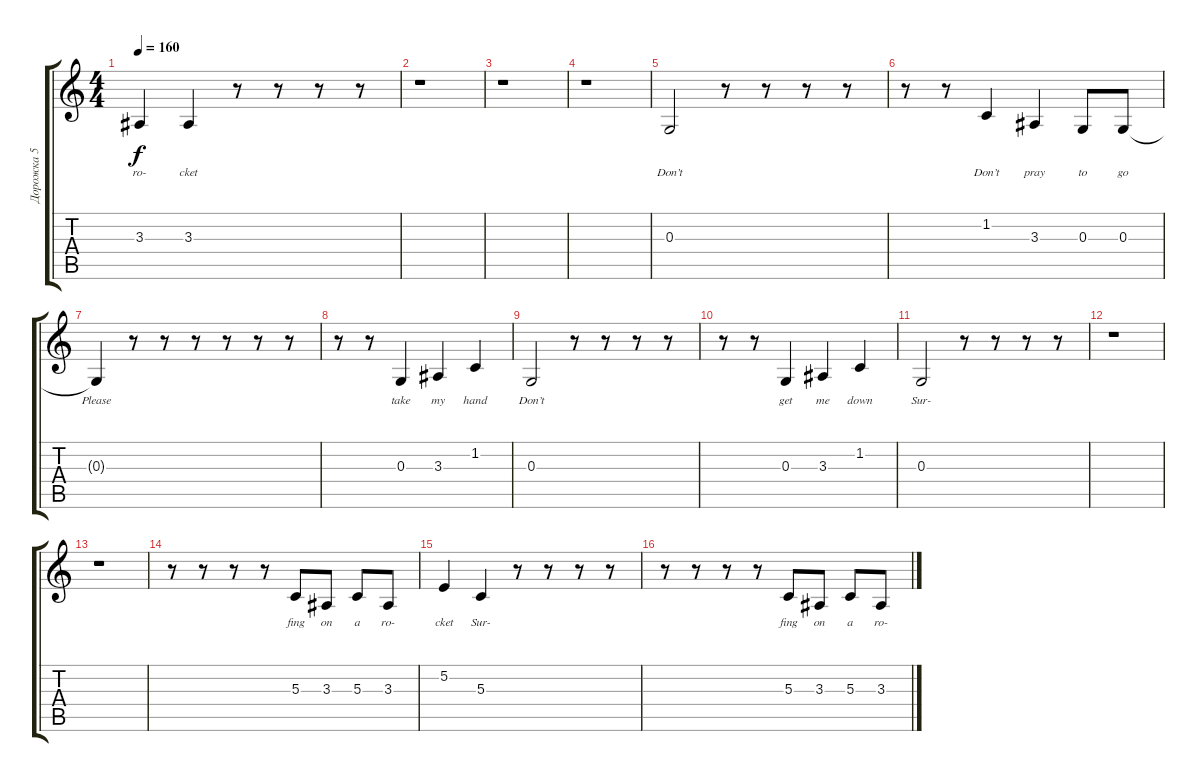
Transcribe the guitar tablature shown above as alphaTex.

\track ("Дорожка 5" "Дорожка 5") {instrument lead2sawtooth}
\staff {score tabs}
\tuning (E4 B3 G3 D3 A2 E2) {hide}
\ts (4 4)
\tempo 160
\clef g2
\ks c
3.3.4{lyrics (0 "ro-") lyrics (1 "") lyrics (2 "") lyrics (3 "") lyrics (4 "") dy f} 3.3.4{lyrics (0 "cket") lyrics (1 "") lyrics (2 "") lyrics (3 "") lyrics (4 "")} r.8 r.8 r.8 r.8 |
r.1 |
r.1 |
r.1 |
0.3.2{lyrics (0 "Don’t") lyrics (1 "") lyrics (2 "") lyrics (3 "") lyrics (4 "")} r.8 r.8 r.8 r.8 |
r.8 r.8 1.2.4{lyrics (0 "Don’t") lyrics (1 "") lyrics (2 "") lyrics (3 "") lyrics (4 "")} 3.3.4{lyrics (0 "pray") lyrics (1 "") lyrics (2 "") lyrics (3 "") lyrics (4 "")} 0.3.8{lyrics (0 "to") lyrics (1 "") lyrics (2 "") lyrics (3 "") lyrics (4 "")} 0.3.8{lyrics (0 "go") lyrics (1 "") lyrics (2 "") lyrics (3 "") lyrics (4 "")} |
0.3{t}.4{lyrics (0 "Please") lyrics (1 "") lyrics (2 "") lyrics (3 "") lyrics (4 "")} r.8 r.8 r.8 r.8 r.8 r.8 |
r.8 r.8 0.3.4{lyrics (0 "take") lyrics (1 "") lyrics (2 "") lyrics (3 "") lyrics (4 "")} 3.3.4{lyrics (0 "my") lyrics (1 "") lyrics (2 "") lyrics (3 "") lyrics (4 "")} 1.2.4{lyrics (0 "hand") lyrics (1 "") lyrics (2 "") lyrics (3 "") lyrics (4 "")} |
0.3.2{lyrics (0 "Don’t") lyrics (1 "") lyrics (2 "") lyrics (3 "") lyrics (4 "")} r.8 r.8 r.8 r.8 |
r.8 r.8 0.3.4{lyrics (0 "get") lyrics (1 "") lyrics (2 "") lyrics (3 "") lyrics (4 "")} 3.3.4{lyrics (0 "me") lyrics (1 "") lyrics (2 "") lyrics (3 "") lyrics (4 "")} 1.2.4{lyrics (0 "down") lyrics (1 "") lyrics (2 "") lyrics (3 "") lyrics (4 "")} |
0.3.2{lyrics (0 "Sur-") lyrics (1 "") lyrics (2 "") lyrics (3 "") lyrics (4 "")} r.8 r.8 r.8 r.8 |
r.1 |
r.1 |
r.8 r.8 r.8 r.8 5.3.8{lyrics (0 "fing") lyrics (1 "") lyrics (2 "") lyrics (3 "") lyrics (4 "")} 3.3.8{lyrics (0 "on") lyrics (1 "") lyrics (2 "") lyrics (3 "") lyrics (4 "")} 5.3.8{lyrics (0 "a") lyrics (1 "") lyrics (2 "") lyrics (3 "") lyrics (4 "")} 3.3.8{lyrics (0 "ro-") lyrics (1 "") lyrics (2 "") lyrics (3 "") lyrics (4 "")} |
5.2.4{lyrics (0 "cket") lyrics (1 "") lyrics (2 "") lyrics (3 "") lyrics (4 "")} 5.3.4{lyrics (0 "Sur-") lyrics (1 "") lyrics (2 "") lyrics (3 "") lyrics (4 "")} r.8 r.8 r.8 r.8 |
r.8 r.8 r.8 r.8 5.3.8{lyrics (0 "fing") lyrics (1 "") lyrics (2 "") lyrics (3 "") lyrics (4 "")} 3.3.8{lyrics (0 "on") lyrics (1 "") lyrics (2 "") lyrics (3 "") lyrics (4 "")} 5.3.8{lyrics (0 "a") lyrics (1 "") lyrics (2 "") lyrics (3 "") lyrics (4 "")} 3.3.8{lyrics (0 "ro-") lyrics (1 "") lyrics (2 "") lyrics (3 "") lyrics (4 "")}
